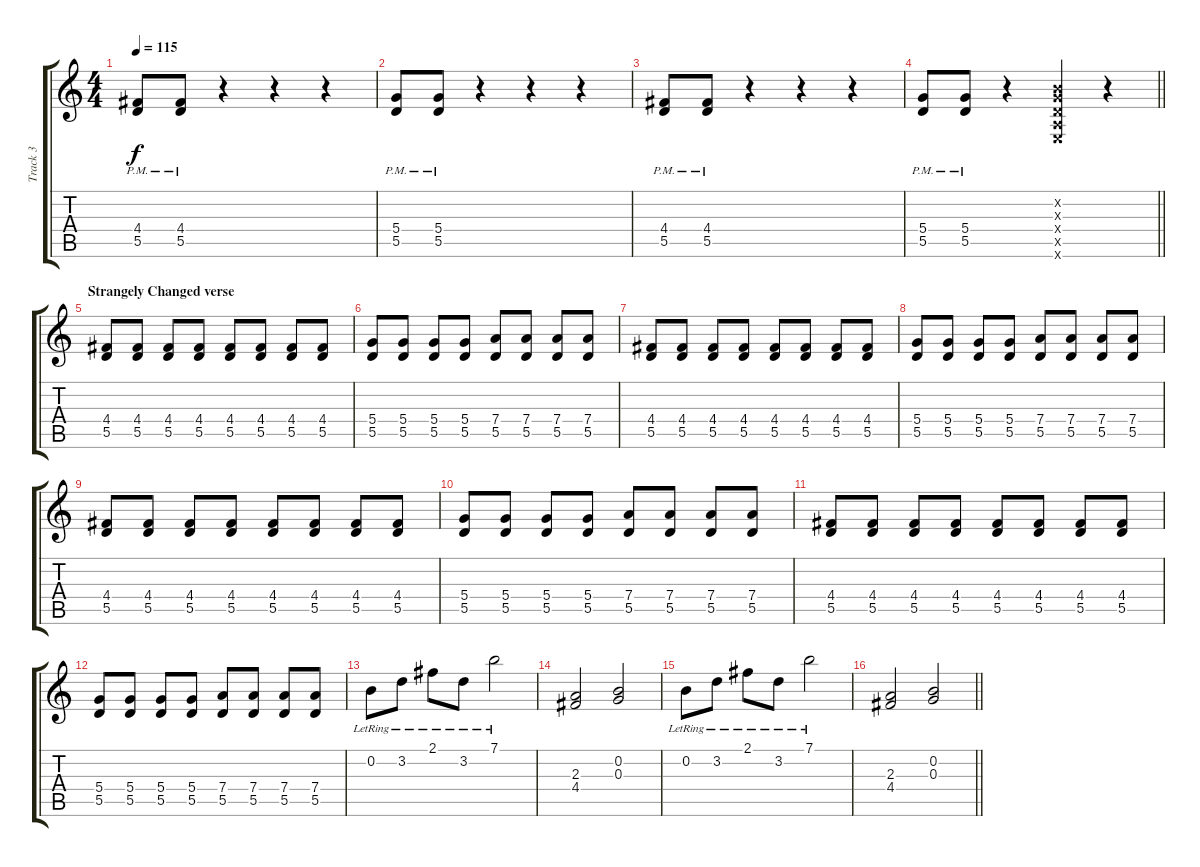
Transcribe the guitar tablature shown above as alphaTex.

\track ("Track 3" "Track 3") {instrument distortionguitar}
\staff {score tabs}
\tuning (E4 B3 G3 D3 A2 E2) {hide}
\ts (4 4)
\tempo 115
\clef g2
\ks c
(4.4{pm} 5.5).8{dy f} (4.4{pm} 5.5).8 r.4 r.4 r.4 |
(5.4{pm} 5.5).8 (5.4{pm} 5.5).8 r.4 r.4 r.4 |
(4.4{pm} 5.5).8 (4.4{pm} 5.5).8 r.4 r.4 r.4 |
\barLineRight lightlight
(5.4{pm} 5.5).8 (5.4{pm} 5.5).8 r.4 (0.2{x} 0.3{x} 0.4{x} 0.5{x} 0.6{x}).4 r.4 |
\section ("" "Strangely Changed verse")
(4.4 5.5).8 (4.4 5.5).8 (4.4 5.5).8 (4.4 5.5).8 (4.4 5.5).8 (4.4 5.5).8 (4.4 5.5).8 (4.4 5.5).8 |
(5.4 5.5).8 (5.4 5.5).8 (5.4 5.5).8 (5.4 5.5).8 (7.4 5.5).8 (7.4 5.5).8 (7.4 5.5).8 (7.4 5.5).8 |
(4.4 5.5).8 (4.4 5.5).8 (4.4 5.5).8 (4.4 5.5).8 (4.4 5.5).8 (4.4 5.5).8 (4.4 5.5).8 (4.4 5.5).8 |
(5.4 5.5).8 (5.4 5.5).8 (5.4 5.5).8 (5.4 5.5).8 (7.4 5.5).8 (7.4 5.5).8 (7.4 5.5).8 (7.4 5.5).8 |
(4.4 5.5).8 (4.4 5.5).8 (4.4 5.5).8 (4.4 5.5).8 (4.4 5.5).8 (4.4 5.5).8 (4.4 5.5).8 (4.4 5.5).8 |
(5.4 5.5).8 (5.4 5.5).8 (5.4 5.5).8 (5.4 5.5).8 (7.4 5.5).8 (7.4 5.5).8 (7.4 5.5).8 (7.4 5.5).8 |
(4.4 5.5).8 (4.4 5.5).8 (4.4 5.5).8 (4.4 5.5).8 (4.4 5.5).8 (4.4 5.5).8 (4.4 5.5).8 (4.4 5.5).8 |
(5.4 5.5).8 (5.4 5.5).8 (5.4 5.5).8 (5.4 5.5).8 (7.4 5.5).8 (7.4 5.5).8 (7.4 5.5).8 (7.4 5.5).8 |
0.2{lr}.8 3.2{lr}.8 2.1{lr}.8 3.2{lr}.8 7.1{lr}.2 |
(2.3 4.4).2 (0.2 0.3).2 |
0.2{lr}.8 3.2{lr}.8 2.1{lr}.8 3.2{lr}.8 7.1{lr}.2 |
\barLineRight lightlight
(2.3 4.4).2 (0.2 0.3).2
